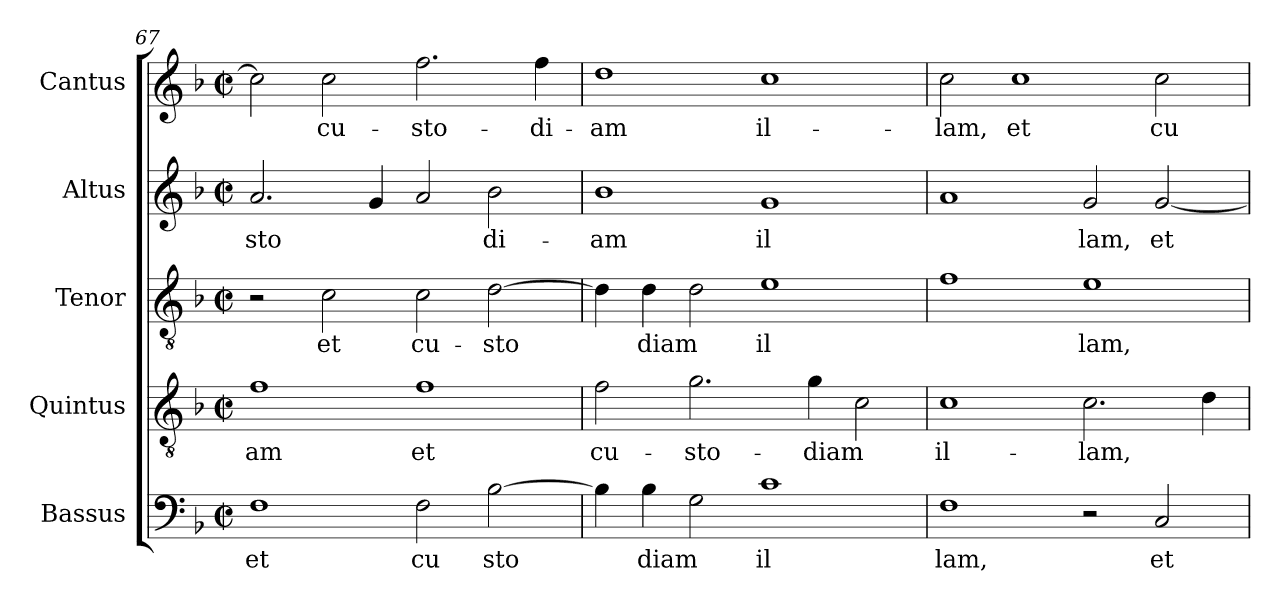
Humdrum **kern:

**kern	**text	**kern	**text	**kern	**text	**kern	**text	**kern	**text
*part5	*part5	*part4	*part4	*part3	*part3	*part2	*part2	*part1	*part1
*staff5	*staff5	*staff4	*staff4	*staff3	*staff3	*staff2	*staff2	*staff1	*staff1
*I"Bassus	*	*I"Quintus	*	*I"Tenor	*	*I"Altus	*	*I"Cantus	*
*clefF4	*	*clefGv2	*	*clefGv2	*	*clefG2	*	*clefG2	*
*k[b-]	*	*k[b-]	*	*k[b-]	*	*k[b-]	*	*k[b-]	*
*F:	*	*F:	*	*F:	*	*F:	*	*F:	*
*M2/2	*	*M2/2	*	*M2/2	*	*M2/2	*	*M2/2	*
*met(c|)	*	*met(c|)	*	*met(c|)	*	*met(c|)	*	*met(c|)	*
=67	=67	=67	=67	=67	=67	=67	=67	=67	=67
!	!LO:LY:b:cj	!	!LO:LY:b:cj	!	!	!	!LO:LY:b:cj	!	!LO:LY:b:cj
1F	et	1f	-am	2r	.	2.a/	-sto-	2cc\]	.
!	!	!	!	!	!LO:LY:b:cj	!	!	!	!LO:LY:b:cj
.	.	.	.	2c\	et	.	.	2cc\	cu-
!	!	!	!	!	!	!	!LO:LY:b:cj	!	!
.	.	.	.	.	.	4g/	--	.	.
!	!LO:LY:b:cj	!	!LO:LY:b:cj	!	!LO:LY:b:cj	!	!LO:LY:b:cj	!	!LO:LY:b:cj
2F\	cu	1f	et	2c\	cu-	2a/	--	2.ff\	-sto-
!	!LO:LY:b:cj	!	!	!	!LO:LY:b:cj	!	!LO:LY:b:cj	!	!
[>2B-\	sto	.	.	[>2d\	-sto-	2b-\	-di-	.	.
!	!	!	!	!	!	!	!	!	!LO:LY:b:cj
.	.	.	.	.	.	.	.	4ff\	-di-
=68	=68	=68	=68	=68	=68	=68	=68	=68	=68
!	!LO:LY:b:cj	!	!LO:LY:b:cj	!	!LO:LY:b:cj	!	!LO:LY:b:cj	!	!LO:LY:b:cj
4B-\]	.	2f\	cu-	4d\]	--	1b-	-am	1dd	-am
!	!LO:LY:b:cj	!	!	!	!LO:LY:b:cj	!	!	!	!
4B-\	diam	.	.	4d\	-diam	.	.	.	.
!	!LO:LY:b:cj	!	!LO:LY:b:cj	!	!LO:LY:b:cj	!	!	!	!
2G\	.	2.g\	-sto-	2d\	.	.	.	.	.
!	!LO:LY:b:cj	!	!	!	!LO:LY:b:cj	!	!LO:LY:b:cj	!	!LO:LY:b:cj
1c	il	.	.	1e	il-	1g	il-	1cc	il-
!	!	!	!LO:LY:b:cj	!	!	!	!	!	!
.	.	4g\	-diam	.	.	.	.	.	.
!	!	!	!LO:LY:b:cj	!	!	!	!	!	!
.	.	2c\	.	.	.	.	.	.	.
=69	=69	=69	=69	=69	=69	=69	=69	=69	=69
!	!LO:LY:b:cj	!	!LO:LY:b:cj	!	!LO:LY:b:cj	!	!LO:LY:b:cj	!	!LO:LY:b:cj
1F	lam,	1c	il-	1f	--	1a	--	2cc\	-lam,
!	!	!	!	!	!	!	!	!	!LO:LY:b:cj
.	.	.	.	.	.	.	.	1cc	et
!	!	!	!LO:LY:b:cj	!	!LO:LY:b:cj	!	!LO:LY:b:cj	!	!
2r	.	2.c\	-lam,	1e	-lam,	2g/	-lam,	.	.
!	!LO:LY:b:cj	!	!	!	!	!	!LO:LY:b:cj	!	!LO:LY:b:cj
2C/	et	.	.	.	.	[>2g/	et	2cc\	cu-
!	!	!	!LO:LY:b:cj	!	!	!	!	!	!
.	.	4d\	.	.	.	.	.	.	.
=	=	=	=	=	=	=	=	=	=
*-	*-	*-	*-	*-	*-	*-	*-	*-	*-
